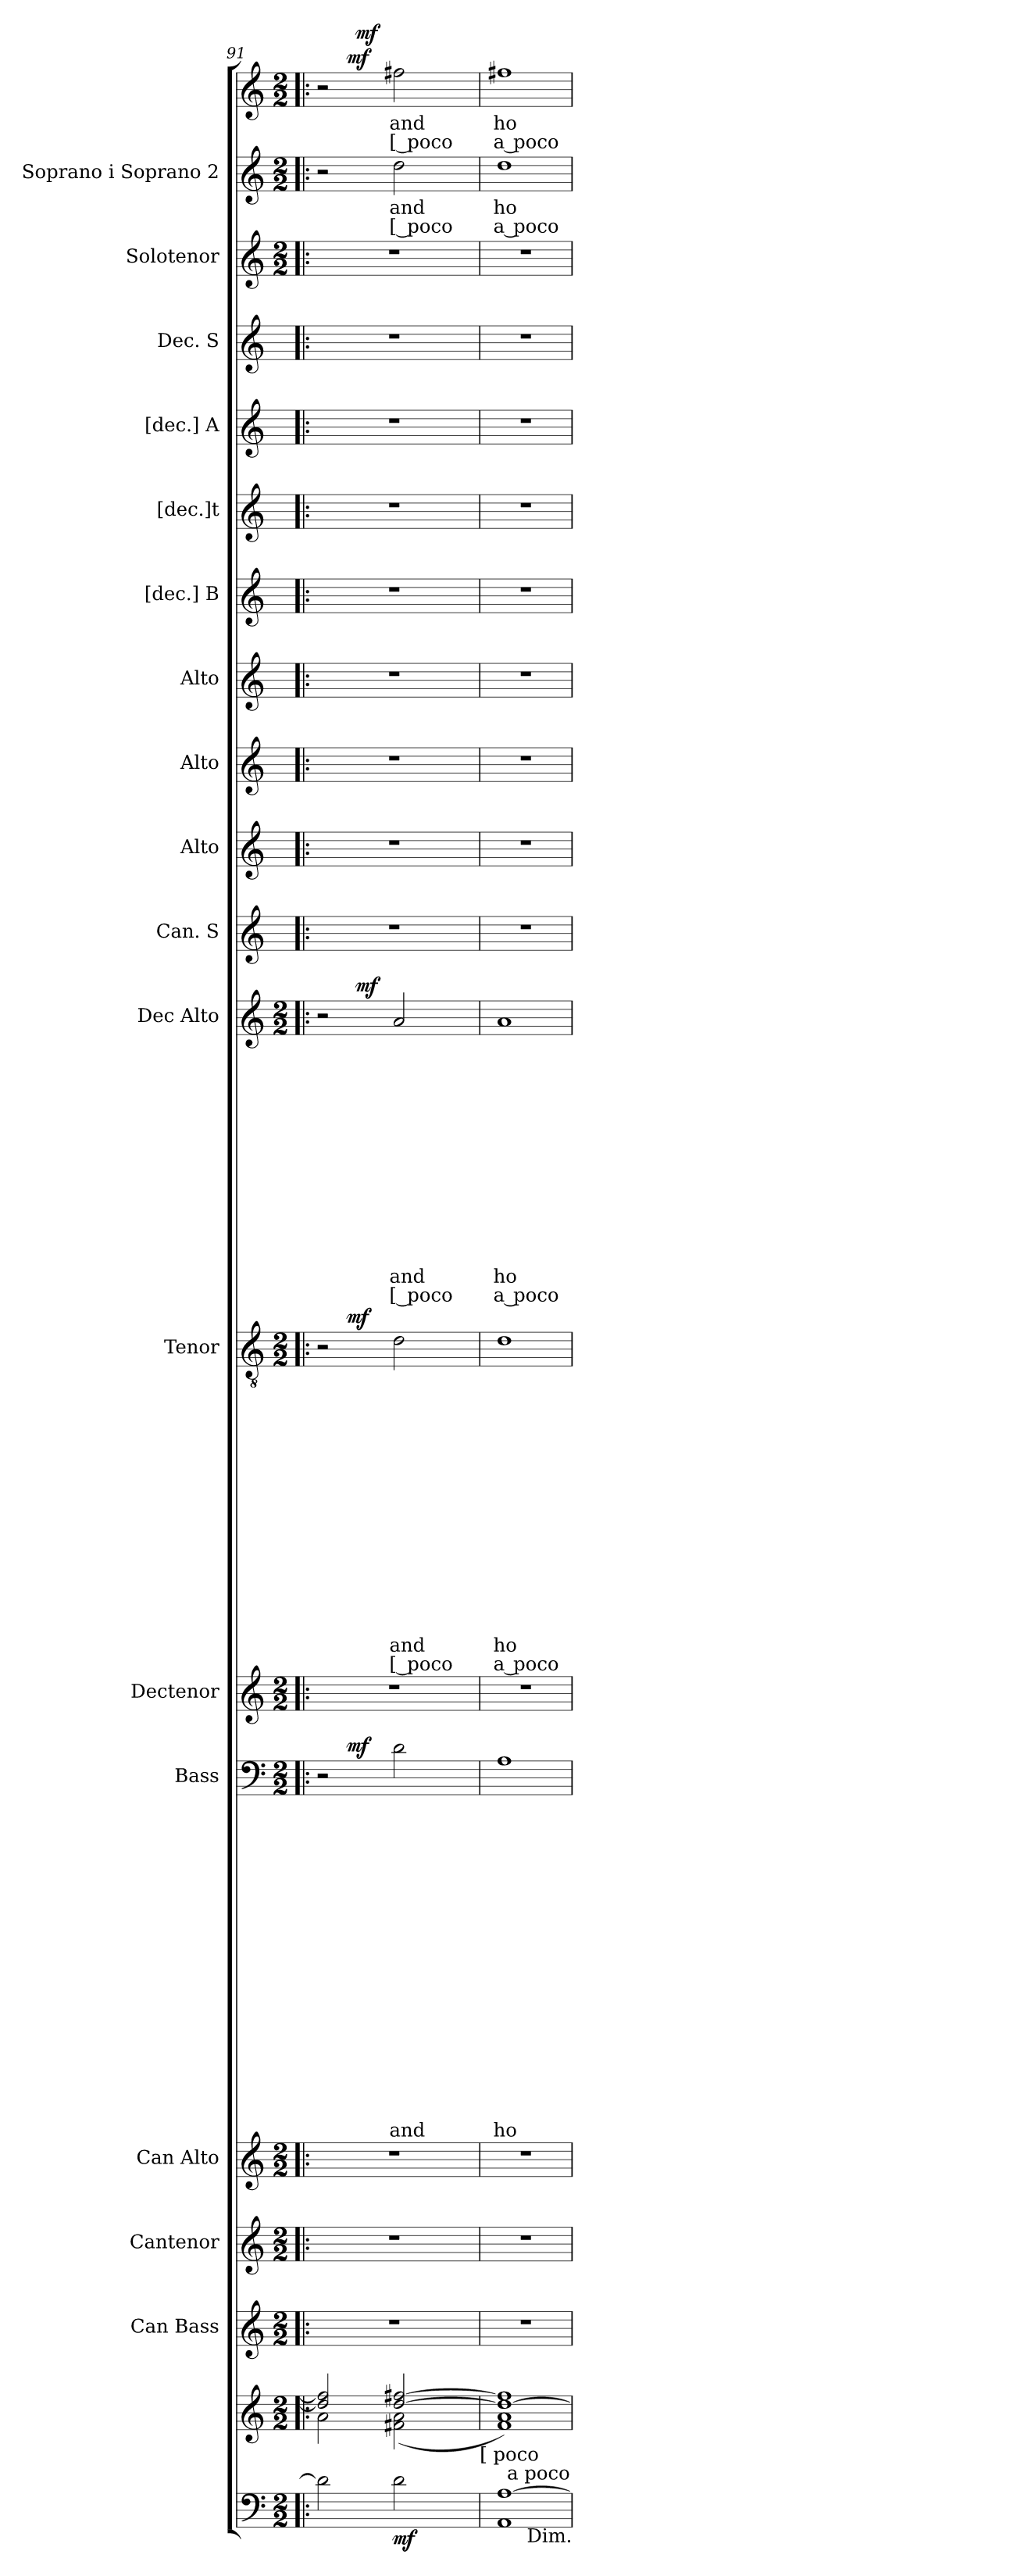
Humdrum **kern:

**kern	**dynam	**kern	**kern	**kern	**kern	**kern	**text	**text	**text	**text	**text	**text	**text	**text	**text	**text	**text	**text	**text	**text	**text	**text	**text	**text	**dynam	**kern	**kern	**text	**text	**text	**text	**text	**text	**text	**text	**text	**text	**text	**text	**text	**text	**text	**text	**dynam	**kern	**text	**text	**text	**text	**text	**text	**text	**text	**text	**text	**text	**text	**text	**text	**dynam	**kern	**kern	**kern	**kern	**kern	**kern	**kern	**kern	**kern	**kern	**text	**text	**kern	**text	**text	**dynam
*part19	*part19	*part18	*part17	*part16	*part15	*part14	*part14	*part14	*part14	*part14	*part14	*part14	*part14	*part14	*part14	*part14	*part14	*part14	*part14	*part14	*part14	*part14	*part14	*part14	*part14	*part13	*part12	*part12	*part12	*part12	*part12	*part12	*part12	*part12	*part12	*part12	*part12	*part12	*part12	*part12	*part12	*part12	*part12	*part12	*part11	*part11	*part11	*part11	*part11	*part11	*part11	*part11	*part11	*part11	*part11	*part11	*part11	*part11	*part11	*part11	*part10	*part9	*part8	*part7	*part6	*part5	*part4	*part3	*part2	*part1	*part1	*part1	*part1	*part1	*part1	*part1
*staff20	*staff20	*staff19	*staff18	*staff17	*staff16	*staff15	*staff15	*staff15	*staff15	*staff15	*staff15	*staff15	*staff15	*staff15	*staff15	*staff15	*staff15	*staff15	*staff15	*staff15	*staff15	*staff15	*staff15	*staff15	*staff15	*staff14	*staff13	*staff13	*staff13	*staff13	*staff13	*staff13	*staff13	*staff13	*staff13	*staff13	*staff13	*staff13	*staff13	*staff13	*staff13	*staff13	*staff13	*staff13	*staff12	*staff12	*staff12	*staff12	*staff12	*staff12	*staff12	*staff12	*staff12	*staff12	*staff12	*staff12	*staff12	*staff12	*staff12	*staff12	*staff11	*staff10	*staff9	*staff8	*staff7	*staff6	*staff5	*staff4	*staff3	*staff2	*staff2	*staff2	*staff1	*staff1	*staff1	*staff1/2
*	*	*	*I"Can Bass	*I"Cantenor	*I"Can Alto	*I"Bass	*	*	*	*	*	*	*	*	*	*	*	*	*	*	*	*	*	*	*	*I"Dectenor	*I"Tenor	*	*	*	*	*	*	*	*	*	*	*	*	*	*	*	*	*	*I"Dec Alto	*	*	*	*	*	*	*	*	*	*	*	*	*	*	*	*I"Can. S	*I"Alto	*I"Alto	*I"Alto	*I"[dec.] B	*I"[dec.]t	*I"[dec.] A	*I"Dec. S	*I"Solotenor	*I"Soprano i Soprano 2	*	*	*	*	*	*
*	*	*	*	*	*I'Can Alto	*I'Bass	*	*	*	*	*	*	*	*	*	*	*	*	*	*	*	*	*	*	*	*I'Dectenor	*	*	*	*	*	*	*	*	*	*	*	*	*	*	*	*	*	*	*I'Dec Alto	*	*	*	*	*	*	*	*	*	*	*	*	*	*	*	*	*	*	*	*	*	*	*	*	*I'Si	*	*	*	*	*	*
*clefF4	*	*clefG2	*clefG2	*clefG2	*clefG2	*clefF4	*	*	*	*	*	*	*	*	*	*	*	*	*	*	*	*	*	*	*	*clefG2	*clefGv2	*	*	*	*	*	*	*	*	*	*	*	*	*	*	*	*	*	*clefG2	*	*	*	*	*	*	*	*	*	*	*	*	*	*	*	*clefG2	*clefG2	*clefG2	*clefG2	*clefG2	*clefG2	*clefG2	*clefG2	*clefG2	*clefG2	*	*	*clefG2	*	*	*
*k[]	*	*k[]	*k[]	*k[]	*k[]	*k[]	*	*	*	*	*	*	*	*	*	*	*	*	*	*	*	*	*	*	*	*k[]	*k[]	*	*	*	*	*	*	*	*	*	*	*	*	*	*	*	*	*	*k[]	*	*	*	*	*	*	*	*	*	*	*	*	*	*	*	*k[]	*k[]	*k[]	*k[]	*k[]	*k[]	*k[]	*k[]	*k[]	*k[]	*	*	*k[]	*	*	*
*C:	*	*C:	*C:	*C:	*C:	*C:	*	*	*	*	*	*	*	*	*	*	*	*	*	*	*	*	*	*	*	*C:	*C:	*	*	*	*	*	*	*	*	*	*	*	*	*	*	*	*	*	*C:	*	*	*	*	*	*	*	*	*	*	*	*	*	*	*	*C:	*C:	*C:	*C:	*C:	*C:	*C:	*C:	*C:	*C:	*	*	*C:	*	*	*
*M2/2	*	*M2/2	*M2/2	*M2/2	*M2/2	*M2/2	*	*	*	*	*	*	*	*	*	*	*	*	*	*	*	*	*	*	*	*M2/2	*M2/2	*	*	*	*	*	*	*	*	*	*	*	*	*	*	*	*	*	*M2/2	*	*	*	*	*	*	*	*	*	*	*	*	*	*	*	*	*	*	*	*	*	*	*	*M2/2	*M2/2	*	*	*M2/2	*	*	*
=91!|:	=91!|:	=91!|:	=91!|:	=91!|:	=91!|:	=91!|:	=91!|:	=91!|:	=91!|:	=91!|:	=91!|:	=91!|:	=91!|:	=91!|:	=91!|:	=91!|:	=91!|:	=91!|:	=91!|:	=91!|:	=91!|:	=91!|:	=91!|:	=91!|:	=91!|:	=91!|:	=91!|:	=91!|:	=91!|:	=91!|:	=91!|:	=91!|:	=91!|:	=91!|:	=91!|:	=91!|:	=91!|:	=91!|:	=91!|:	=91!|:	=91!|:	=91!|:	=91!|:	=91!|:	=91!|:	=91!|:	=91!|:	=91!|:	=91!|:	=91!|:	=91!|:	=91!|:	=91!|:	=91!|:	=91!|:	=91!|:	=91!|:	=91!|:	=91!|:	=91!|:	=91!|:	=91!|:	=91!|:	=91!|:	=91!|:	=91!|:	=91!|:	=91!|:	=91!|:	=91!|:	=91!|:	=91!|:	=91!|:	=91!|:	=91!|:	=91!|:
*	*	*^	*	*	*	*^	*	*	*	*	*	*	*	*	*	*	*	*	*	*	*	*	*	*	*	*	*^	*	*	*	*	*	*	*	*	*	*	*	*	*	*	*	*	*	*^	*	*	*	*	*	*	*	*	*	*	*	*	*	*	*	*	*	*	*	*	*	*	*	*	*^	*	*	*^	*	*	*
2d\]	.	2dd/] 2ff#/]	2a\	1r	1r	1r	2r	8ryy	.	.	.	.	.	.	.	.	.	.	.	.	.	.	.	.	.	.	.	1r	2r	8ryy	.	.	.	.	.	.	.	.	.	.	.	.	.	.	.	.	.	2r	8.ryy	.	.	.	.	.	.	.	.	.	.	.	.	.	.	.	1r	1r	1r	1r	1r	1r	1r	1r	1r	2r	8ryy	.	.	2r	8.ryy	.	.	.
.	.	.	.	.	.	.	.	32ryy	.	.	.	.	.	.	.	.	.	.	.	.	.	.	.	.	.	.	.	.	.	32ryy	.	.	.	.	.	.	.	.	.	.	.	.	.	.	.	.	.	.	.	.	.	.	.	.	.	.	.	.	.	.	.	.	.	.	.	.	.	.	.	.	.	.	.	.	32ryy	.	.	.	.	.	.	.
!	!	!	!	!	!	!	!	!	!	!	!	!	!	!	!	!	!	!	!	!	!	!	!	!	!	!	!LO:DY:b	!	!	!	!	!	!	!	!	!	!	!	!	!	!	!	!	!	!	!	!LO:DY:b	!	!	!	!	!	!	!	!	!	!	!	!	!	!	!	!	!	!	!	!	!	!	!	!	!	!	!	!	!	!	!	!	!	!	!LO:DY:b=2
.	.	.	.	.	.	.	.	2ryy	.	.	.	.	.	.	.	.	.	.	.	.	.	.	.	.	.	.	mf	.	.	2ryy	.	.	.	.	.	.	.	.	.	.	.	.	.	.	.	.	mf	.	.	.	.	.	.	.	.	.	.	.	.	.	.	.	.	.	.	.	.	.	.	.	.	.	.	.	2ryy	.	.	.	.	.	.	mf
!	!	!	!	!	!	!	!	!	!	!	!	!	!	!	!	!	!	!	!	!	!	!	!	!	!	!	!	!	!	!	!	!	!	!	!	!	!	!	!	!	!	!	!	!	!	!	!	!	!	!	!	!	!	!	!	!	!	!	!	!	!	!	!	!LO:DY:b	!	!	!	!	!	!	!	!	!	!	!	!	!	!	!	!	!	!LO:DY:b
.	.	.	.	.	.	.	.	.	.	.	.	.	.	.	.	.	.	.	.	.	.	.	.	.	.	.	.	.	.	.	.	.	.	.	.	.	.	.	.	.	.	.	.	.	.	.	.	.	2ryy	.	.	.	.	.	.	.	.	.	.	.	.	.	.	mf	.	.	.	.	.	.	.	.	.	.	.	.	.	.	2ryy	.	.	mf
!	!LO:DY:b	!	!	!	!	!	!	!	!	!	!	!	!	!	!	!	!	!	!	!	!	!	!	!	!	!LO:LY:b	!	!	!	!	!	!	!	!	!	!	!	!	!	!	!	!	!	!	!LO:LY:b	!LO:LY:b	!	!	!	!	!	!	!	!	!	!	!	!	!	!	!	!LO:LY:b	!LO:LY:b	!	!	!	!	!	!	!	!	!	!	!	!	!LO:LY:b	!LO:LY:b	!	!	!LO:LY:b	!LO:LY:b	!
2d\	mf	[>2dd/ [>2ff#X/	(2f#X\ 2a\	.	.	.	2d\	.	.	.	.	.	.	.	.	.	.	.	.	.	.	.	.	.	.	and	.	.	2d\	.	.	.	.	.	.	.	.	.	.	.	.	.	.	.	and	[ poco	.	2a/	.	.	.	.	.	.	.	.	.	.	.	.	.	and	-[ poco	.	.	.	.	.	.	.	.	.	.	2dd\	.	and	[ poco	2ff#X\	.	and	[ poco	.
.	.	.	.	.	.	.	.	4ryy	.	.	.	.	.	.	.	.	.	.	.	.	.	.	.	.	.	.	.	.	.	4ryy	.	.	.	.	.	.	.	.	.	.	.	.	.	.	.	.	.	.	.	.	.	.	.	.	.	.	.	.	.	.	.	.	.	.	.	.	.	.	.	.	.	.	.	.	4ryy	.	.	.	.	.	.	.
.	.	.	.	.	.	.	.	.	.	.	.	.	.	.	.	.	.	.	.	.	.	.	.	.	.	.	.	.	.	.	.	.	.	.	.	.	.	.	.	.	.	.	.	.	.	.	.	.	4ryy	.	.	.	.	.	.	.	.	.	.	.	.	.	.	.	.	.	.	.	.	.	.	.	.	.	.	.	.	.	4ryy	.	.	.
.	.	.	.	.	.	.	.	16.ryy	.	.	.	.	.	.	.	.	.	.	.	.	.	.	.	.	.	.	.	.	.	16.ryy	.	.	.	.	.	.	.	.	.	.	.	.	.	.	.	.	.	.	.	.	.	.	.	.	.	.	.	.	.	.	.	.	.	.	.	.	.	.	.	.	.	.	.	.	16.ryy	.	.	.	.	.	.	.
.	.	.	.	.	.	.	.	.	.	.	.	.	.	.	.	.	.	.	.	.	.	.	.	.	.	.	.	.	.	.	.	.	.	.	.	.	.	.	.	.	.	.	.	.	.	.	.	.	16ryy	.	.	.	.	.	.	.	.	.	.	.	.	.	.	.	.	.	.	.	.	.	.	.	.	.	.	.	.	.	16ryy	.	.	.
!	!	!	!LO:TX:b:t=[ poco	!	!	!	!	!	!	!	!	!	!	!	!	!	!	!	!	!	!	!	!	!	!	!	!	!	!	!	!	!	!	!	!	!	!	!	!	!	!	!	!	!	!	!	!	!	!	!	!	!	!	!	!	!	!	!	!	!	!	!	!	!	!	!	!	!	!	!	!	!	!	!	!	!	!	!	!	!	!	!
=92	=92	=92	=92	=92	=92	=92	=92	=92	=92	=92	=92	=92	=92	=92	=92	=92	=92	=92	=92	=92	=92	=92	=92	=92	=92	=92	=92	=92	=92	=92	=92	=92	=92	=92	=92	=92	=92	=92	=92	=92	=92	=92	=92	=92	=92	=92	=92	=92	=92	=92	=92	=92	=92	=92	=92	=92	=92	=92	=92	=92	=92	=92	=92	=92	=92	=92	=92	=92	=92	=92	=92	=92	=92	=92	=92	=92	=92	=92	=92	=92	=92	=92
!	!	!	!	!	!	!	!	!	!	!	!	!	!	!	!	!	!	!	!	!	!	!	!	!	!	!LO:LY:b	!	!	!	!	!	!	!	!	!	!	!	!	!	!	!	!	!	!	!LO:LY:b	!LO:LY:b	!	!	!	!	!	!	!	!	!	!	!	!	!	!	!	!LO:LY:b	!LO:LY:b	!	!	!	!	!	!	!	!	!	!	!	!	!LO:LY:b	!LO:LY:b	!	!	!LO:LY:b	!LO:LY:b	!
*	*	*	*	*	*	*	*	*	*	*	*	*	*	*	*	*	*	*	*	*	*	*	*	*	*	*	*	*	*v	*v	*	*	*	*	*	*	*	*	*	*	*	*	*	*	*	*	*	*	*	*	*	*	*	*	*	*	*	*	*	*	*	*	*	*	*	*	*	*	*	*	*	*	*	*v	*v	*	*	*v	*v	*	*	*
*	*	*v	*v	*	*	*	*v	*v	*	*	*	*	*	*	*	*	*	*	*	*	*	*	*	*	*	*	*	*	*	*	*	*	*	*	*	*	*	*	*	*	*	*	*	*	*	*	*v	*v	*	*	*	*	*	*	*	*	*	*	*	*	*	*	*	*	*	*	*	*	*	*	*	*	*	*	*	*	*	*	*
1AA [>1A	.	1f 1a 1dd_ 1ff#])	1r	1r	1r	1A	.	.	.	.	.	.	.	.	.	.	.	.	.	.	.	.	.	ho-	.	1r	1d	.	.	.	.	.	.	.	.	.	.	.	.	.	.	ho-	a poco	.	1a	.	.	.	.	.	.	.	.	.	.	.	.	ho-	a poco	.	1r	1r	1r	1r	1r	1r	1r	1r	1r	1dd	-ho-	a poco	1ff#X	ho-	a poco	.
!	!	!LO:TX:b:t=a poco	!	!	!	!	!	!	!	!	!	!	!	!	!	!	!	!	!	!	!	!	!	!	!	!	!	!	!	!	!	!	!	!	!	!	!	!	!	!	!	!	!	!	!	!	!	!	!	!	!	!	!	!	!	!	!	!	!	!	!	!	!	!	!	!	!	!	!	!	!	!	!	!	!	!
!LO:TX:b:t=Dim.	!	!	!	!	!	!	!	!	!	!	!	!	!	!	!	!	!	!	!	!	!	!	!	!	!	!	!	!	!	!	!	!	!	!	!	!	!	!	!	!	!	!	!	!	!	!	!	!	!	!	!	!	!	!	!	!	!	!	!	!	!	!	!	!	!	!	!	!	!	!	!	!	!	!	!	!
=	=	=	=	=	=	=	=	=	=	=	=	=	=	=	=	=	=	=	=	=	=	=	=	=	=	=	=	=	=	=	=	=	=	=	=	=	=	=	=	=	=	=	=	=	=	=	=	=	=	=	=	=	=	=	=	=	=	=	=	=	=	=	=	=	=	=	=	=	=	=	=	=	=	=	=	=
*-	*-	*-	*-	*-	*-	*-	*-	*-	*-	*-	*-	*-	*-	*-	*-	*-	*-	*-	*-	*-	*-	*-	*-	*-	*-	*-	*-	*-	*-	*-	*-	*-	*-	*-	*-	*-	*-	*-	*-	*-	*-	*-	*-	*-	*-	*-	*-	*-	*-	*-	*-	*-	*-	*-	*-	*-	*-	*-	*-	*-	*-	*-	*-	*-	*-	*-	*-	*-	*-	*-	*-	*-	*-	*-	*-	*-
